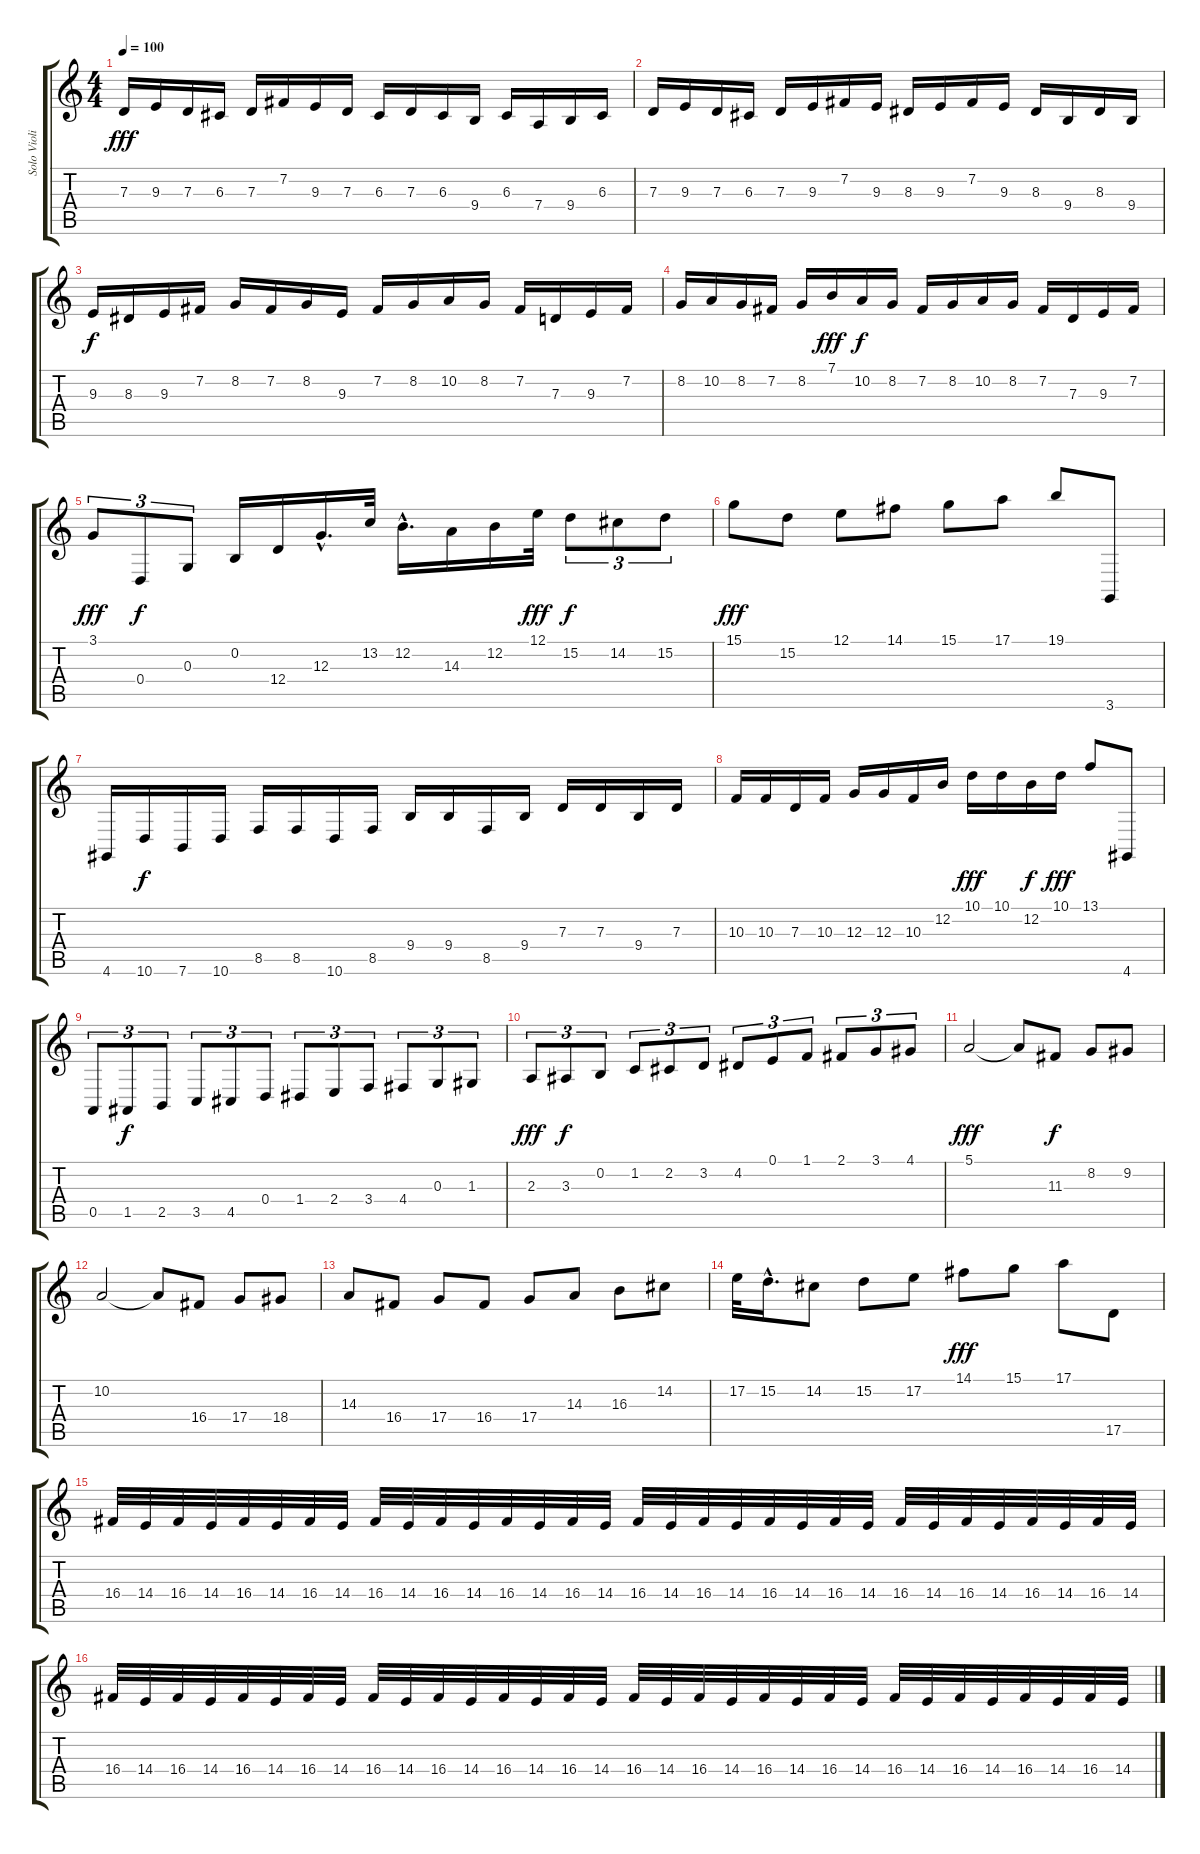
\track ("Solo Violin" "Solo Violi") {instrument violin}
\staff {score tabs}
\tuning (E4 B3 G3 D3 A2 E2) {hide}
\ts (4 4)
\tempo 100
\clef g2
\ks c
7.3.16{dy fff} 9.3.16 7.3.16 6.3.16 7.3.16 7.2.16 9.3.16 7.3.16 6.3.16 7.3.16 6.3.16 9.4.16 6.3.16 7.4.16 9.4.16 6.3.16 |
7.3.16 9.3.16 7.3.16 6.3.16 7.3.16 9.3.16 7.2.16 9.3.16 8.3.16 9.3.16 7.2.16 9.3.16 8.3.16 9.4.16 8.3.16 9.4.16 |
9.3.16{dy f} 8.3.16 9.3.16 7.2.16 8.2.16 7.2.16 8.2.16 9.3.16 7.2.16 8.2.16 10.2.16 8.2.16 7.2.16 7.3.16 9.3.16 7.2.16 |
8.2.16 10.2.16 8.2.16 7.2.16 8.2.16 7.1.16{dy fff} 10.2.16{dy f} 8.2.16 7.2.16 8.2.16 10.2.16 8.2.16 7.2.16 7.3.16 9.3.16 7.2.16 |
3.1.8{tu (3 2) dy fff} 0.4.8{tu (3 2) dy f} 0.3.8{tu (3 2)} 0.2.16 12.4.16 12.3{hac}.16{d} 13.2.32 12.2{hac}.16{d} 14.3.16 12.2.16 12.1.32{dy fff} 15.2.8{tu (3 2) dy f} 14.2.8{tu (3 2)} 15.2.8{tu (3 2)} |
15.1.8{dy fff} 15.2.8 12.1.8 14.1.8 15.1.8 17.1.8 19.1.8 3.6.8 |
4.6.16 10.6.16{dy f} 7.6.16 10.6.16 8.5.16 8.5.16 10.6.16 8.5.16 9.4.16 9.4.16 8.5.16 9.4.16 7.3.16 7.3.16 9.4.16 7.3.16 |
10.3.16 10.3.16 7.3.16 10.3.16 12.3.16 12.3.16 10.3.16 12.2.16 10.1.16{dy fff} 10.1.16 12.2.16{dy f} 10.1.16{dy fff} 13.1.8 4.6.8 |
0.5.8{tu (3 2)} 1.5.8{tu (3 2) dy f} 2.5.8{tu (3 2)} 3.5.8{tu (3 2)} 4.5.8{tu (3 2)} 0.4.8{tu (3 2)} 1.4.8{tu (3 2)} 2.4.8{tu (3 2)} 3.4.8{tu (3 2)} 4.4.8{tu (3 2)} 0.3.8{tu (3 2)} 1.3.8{tu (3 2)} |
2.3.8{tu (3 2) dy fff} 3.3.8{tu (3 2) dy f} 0.2.8{tu (3 2)} 1.2.8{tu (3 2)} 2.2.8{tu (3 2)} 3.2.8{tu (3 2)} 4.2.8{tu (3 2)} 0.1.8{tu (3 2)} 1.1.8{tu (3 2)} 2.1.8{tu (3 2)} 3.1.8{tu (3 2)} 4.1.8{tu (3 2)} |
5.1.2{dy fff} 5.1{t}.8 11.3.8{dy f} 8.2.8 9.2.8 |
10.2.2 10.2{t}.8 16.4.8 17.4.8 18.4.8 |
14.3.8 16.4.8 17.4.8 16.4.8 17.4.8 14.3.8 16.3.8 14.2.8 |
17.2.32 15.2{hac}.16{d} 14.2.8 15.2.8 17.2.8 14.1.8{dy fff} 15.1.8 17.1.8 17.5.8 |
16.4.32 14.4.32 16.4.32 14.4.32 16.4.32 14.4.32 16.4.32 14.4.32 16.4.32 14.4.32 16.4.32 14.4.32 16.4.32 14.4.32 16.4.32 14.4.32 16.4.32 14.4.32 16.4.32 14.4.32 16.4.32 14.4.32 16.4.32 14.4.32 16.4.32 14.4.32 16.4.32 14.4.32 16.4.32 14.4.32 16.4.32 14.4.32 |
16.4.32 14.4.32 16.4.32 14.4.32 16.4.32 14.4.32 16.4.32 14.4.32 16.4.32 14.4.32 16.4.32 14.4.32 16.4.32 14.4.32 16.4.32 14.4.32 16.4.32 14.4.32 16.4.32 14.4.32 16.4.32 14.4.32 16.4.32 14.4.32 16.4.32 14.4.32 16.4.32 14.4.32 16.4.32 14.4.32 16.4.32 14.4.32
